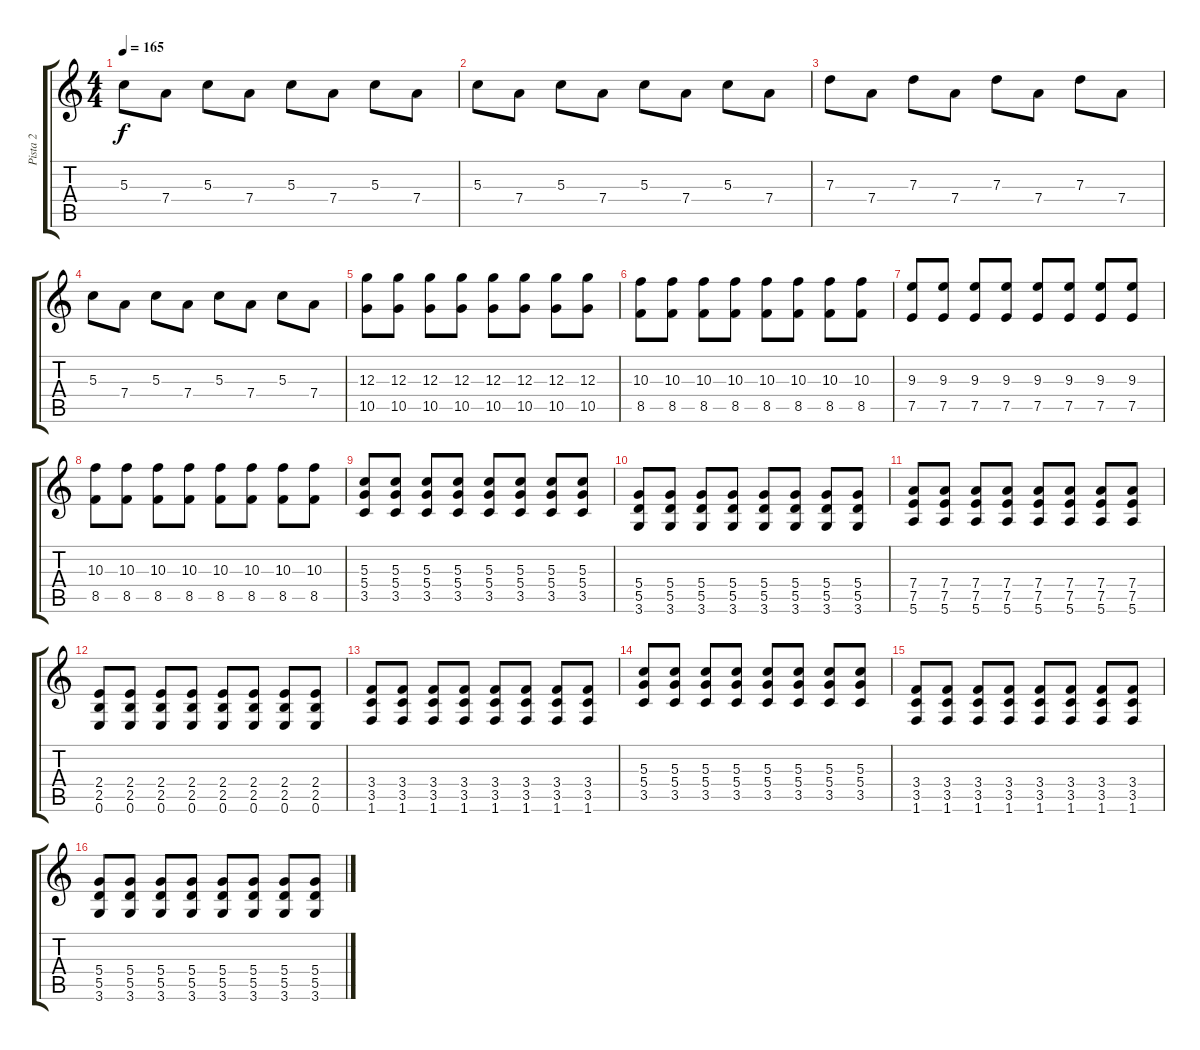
\track ("Pista 2" "Pista 2") {instrument distortionguitar}
\staff {score tabs}
\tuning (E4 B3 G3 D3 A2 E2) {hide}
\ts (4 4)
\tempo 165
\clef g2
\ks c
5.3.8{dy f} 7.4.8 5.3.8 7.4.8 5.3.8 7.4.8 5.3.8 7.4.8 |
5.3.8 7.4.8 5.3.8 7.4.8 5.3.8 7.4.8 5.3.8 7.4.8 |
7.3.8 7.4.8 7.3.8 7.4.8 7.3.8 7.4.8 7.3.8 7.4.8 |
5.3.8 7.4.8 5.3.8 7.4.8 5.3.8 7.4.8 5.3.8 7.4.8 |
(12.3 10.5).8 (12.3 10.5).8 (12.3 10.5).8 (12.3 10.5).8 (12.3 10.5).8 (12.3 10.5).8 (12.3 10.5).8 (12.3 10.5).8 |
(10.3 8.5).8 (10.3 8.5).8 (10.3 8.5).8 (10.3 8.5).8 (10.3 8.5).8 (10.3 8.5).8 (10.3 8.5).8 (10.3 8.5).8 |
(9.3 7.5).8 (9.3 7.5).8 (9.3 7.5).8 (9.3 7.5).8 (9.3 7.5).8 (9.3 7.5).8 (9.3 7.5).8 (9.3 7.5).8 |
(10.3 8.5).8 (10.3 8.5).8 (10.3 8.5).8 (10.3 8.5).8 (10.3 8.5).8 (10.3 8.5).8 (10.3 8.5).8 (10.3 8.5).8 |
(5.3 5.4 3.5).8 (5.3 5.4 3.5).8 (5.3 5.4 3.5).8 (5.3 5.4 3.5).8 (5.3 5.4 3.5).8 (5.3 5.4 3.5).8 (5.3 5.4 3.5).8 (5.3 5.4 3.5).8 |
(5.4 5.5 3.6).8 (5.4 5.5 3.6).8 (5.4 5.5 3.6).8 (5.4 5.5 3.6).8 (5.4 5.5 3.6).8 (5.4 5.5 3.6).8 (5.4 5.5 3.6).8 (5.4 5.5 3.6).8 |
(7.4 7.5 5.6).8 (7.4 7.5 5.6).8 (7.4 7.5 5.6).8 (7.4 7.5 5.6).8 (7.4 7.5 5.6).8 (7.4 7.5 5.6).8 (7.4 7.5 5.6).8 (7.4 7.5 5.6).8 |
(2.4 2.5 0.6).8 (2.4 2.5 0.6).8 (2.4 2.5 0.6).8 (2.4 2.5 0.6).8 (2.4 2.5 0.6).8 (2.4 2.5 0.6).8 (2.4 2.5 0.6).8 (2.4 2.5 0.6).8 |
(3.4 3.5 1.6).8 (3.4 3.5 1.6).8 (3.4 3.5 1.6).8 (3.4 3.5 1.6).8 (3.4 3.5 1.6).8 (3.4 3.5 1.6).8 (3.4 3.5 1.6).8 (3.4 3.5 1.6).8 |
(5.3 5.4 3.5).8 (5.3 5.4 3.5).8 (5.3 5.4 3.5).8 (5.3 5.4 3.5).8 (5.3 5.4 3.5).8 (5.3 5.4 3.5).8 (5.3 5.4 3.5).8 (5.3 5.4 3.5).8 |
(3.4 3.5 1.6).8 (3.4 3.5 1.6).8 (3.4 3.5 1.6).8 (3.4 3.5 1.6).8 (3.4 3.5 1.6).8 (3.4 3.5 1.6).8 (3.4 3.5 1.6).8 (3.4 3.5 1.6).8 |
(5.4 5.5 3.6).8 (5.4 5.5 3.6).8 (5.4 5.5 3.6).8 (5.4 5.5 3.6).8 (5.4 5.5 3.6).8 (5.4 5.5 3.6).8 (5.4 5.5 3.6).8 (5.4 5.5 3.6).8
